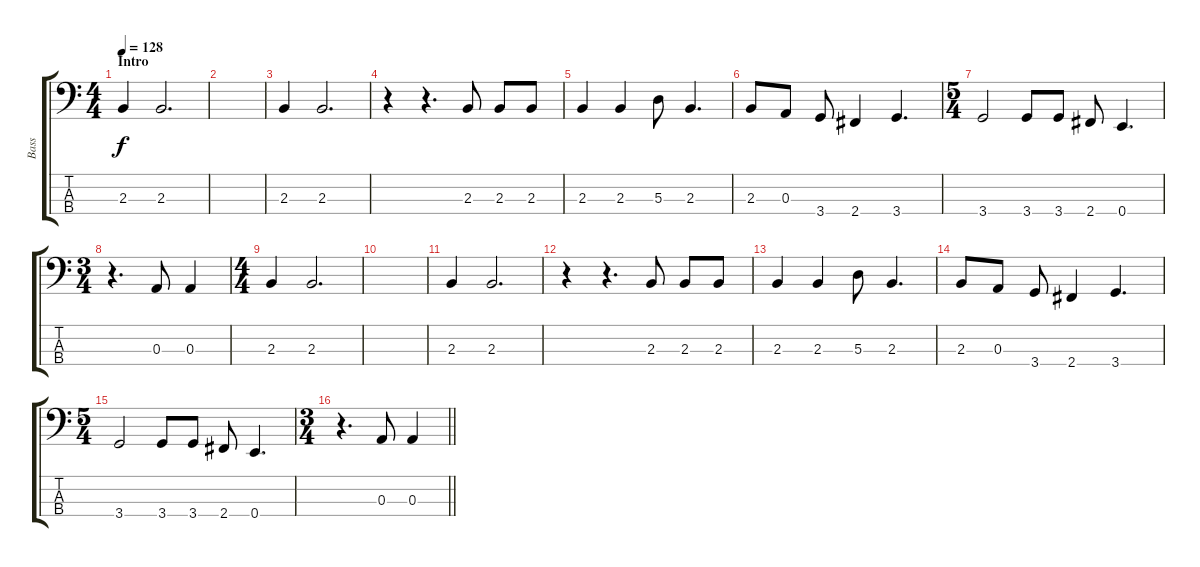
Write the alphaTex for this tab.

\track ("Bass" "Bass") {instrument electricbassfinger}
\staff {score tabs}
\tuning (G2 D2 A1 E1) {hide}
\ts (4 4)
\section ("" "Intro")
\tempo 128
\clef f4
\ks c
2.3.4{dy f instrument electricbassfinger} 2.3.2{d} |
|
2.3.4 2.3.2{d} |
r.4 r.4{d} 2.3.8 2.3.8 2.3.8 |
2.3.4 2.3.4 5.3.8 2.3.4{d} |
2.3.8 0.3.8 3.4.8 2.4.4 3.4.4{d} |
\ts (5 4)
3.4.2 3.4.8 3.4.8 2.4.8 0.4.4{d} |
\ts (3 4)
r.4{d} 0.3.8 0.3.4 |
\ts (4 4)
2.3.4 2.3.2{d} |
|
2.3.4 2.3.2{d} |
r.4 r.4{d} 2.3.8 2.3.8 2.3.8 |
2.3.4 2.3.4 5.3.8 2.3.4{d} |
2.3.8 0.3.8 3.4.8 2.4.4 3.4.4{d} |
\ts (5 4)
3.4.2 3.4.8 3.4.8 2.4.8 0.4.4{d} |
\ts (3 4)
\barLineRight lightlight
r.4{d} 0.3.8 0.3.4
